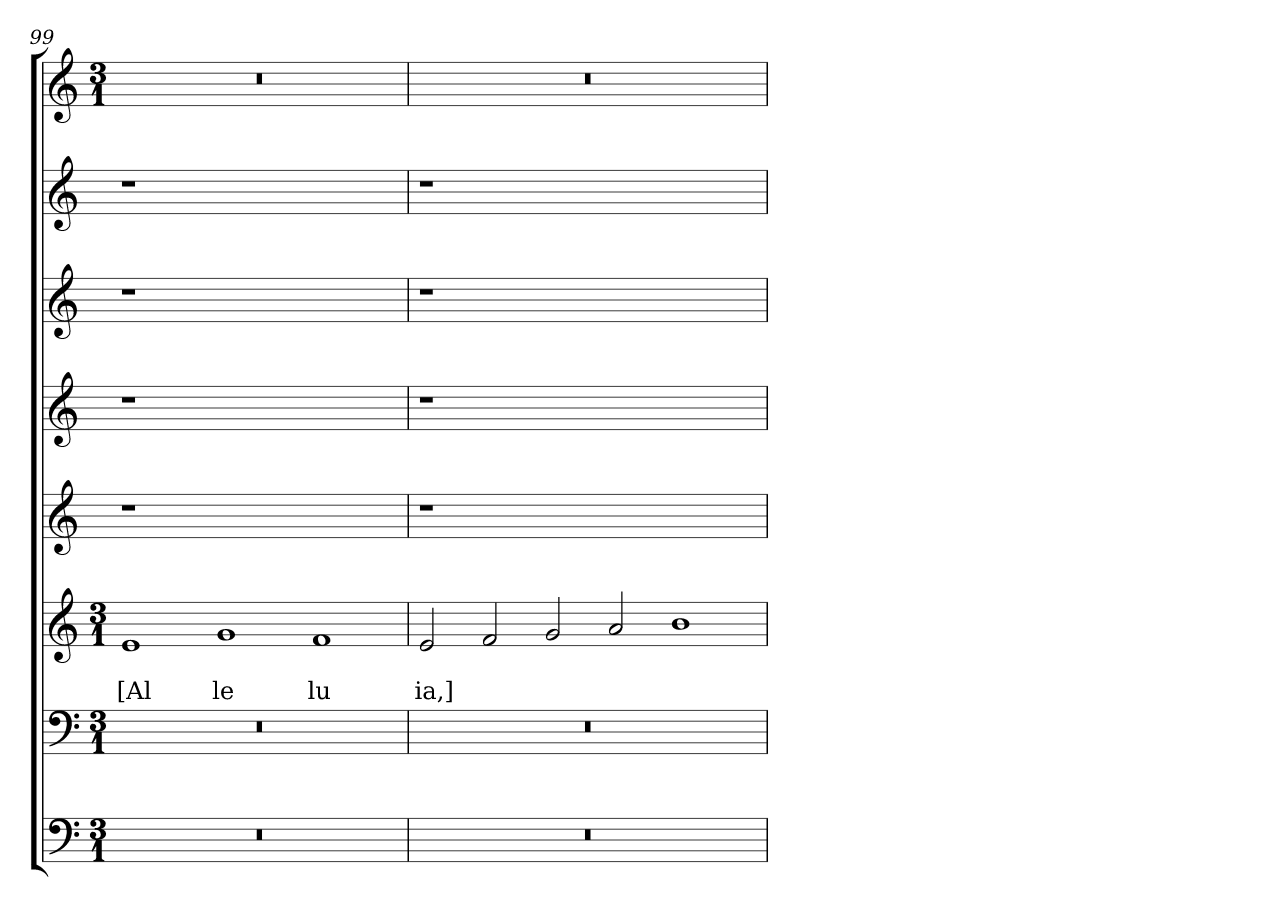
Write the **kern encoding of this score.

**kern	**kern	**kern	**text	**text	**kern	**kern	**kern	**kern	**kern
*part8	*part7	*part6	*part6	*part6	*part5	*part4	*part3	*part2	*part1
*staff8	*staff7	*staff6	*staff6	*staff6	*staff5	*staff4	*staff3	*staff2	*staff1
*clefF4	*clefF4	*clefG2	*	*	*clefG2	*clefG2	*clefG2	*clefG2	*clefG2
*k[]	*k[]	*k[]	*	*	*k[]	*k[]	*k[]	*k[]	*k[]
*C:	*C:	*C:	*	*	*C:	*C:	*C:	*C:	*C:
*M3/1	*M3/1	*M3/1	*	*	*	*	*	*	*M3/1
=99	=99	=99	=99	=99	=99	=99	=99	=99	=99
!	!	!	!	!LO:LY:b	!	!	!	!	!
0.r	0.r	1e	.	[Al	1r	1r	1r	1r	0.r
!	!	!	!	!LO:LY:b	!	!	!	!	!
.	.	1g	.	le	0ryy	0ryy	0ryy	0ryy	.
!	!	!	!	!LO:LY:b	!	!	!	!	!
.	.	1f	.	lu	.	.	.	.	.
=100	=100	=100	=100	=100	=100	=100	=100	=100	=100
!	!	!	!	!LO:LY:b	!	!	!	!	!
0.r	0.r	2e/	.	ia,]	1r	1r	1r	1r	0.r
.	.	2f/	.	.	.	.	.	.	.
.	.	2g/	.	.	0ryy	0ryy	0ryy	0ryy	.
.	.	2a/	.	.	.	.	.	.	.
.	.	1b	.	.	.	.	.	.	.
=	=	=	=	=	=	=	=	=	=
*-	*-	*-	*-	*-	*-	*-	*-	*-	*-
